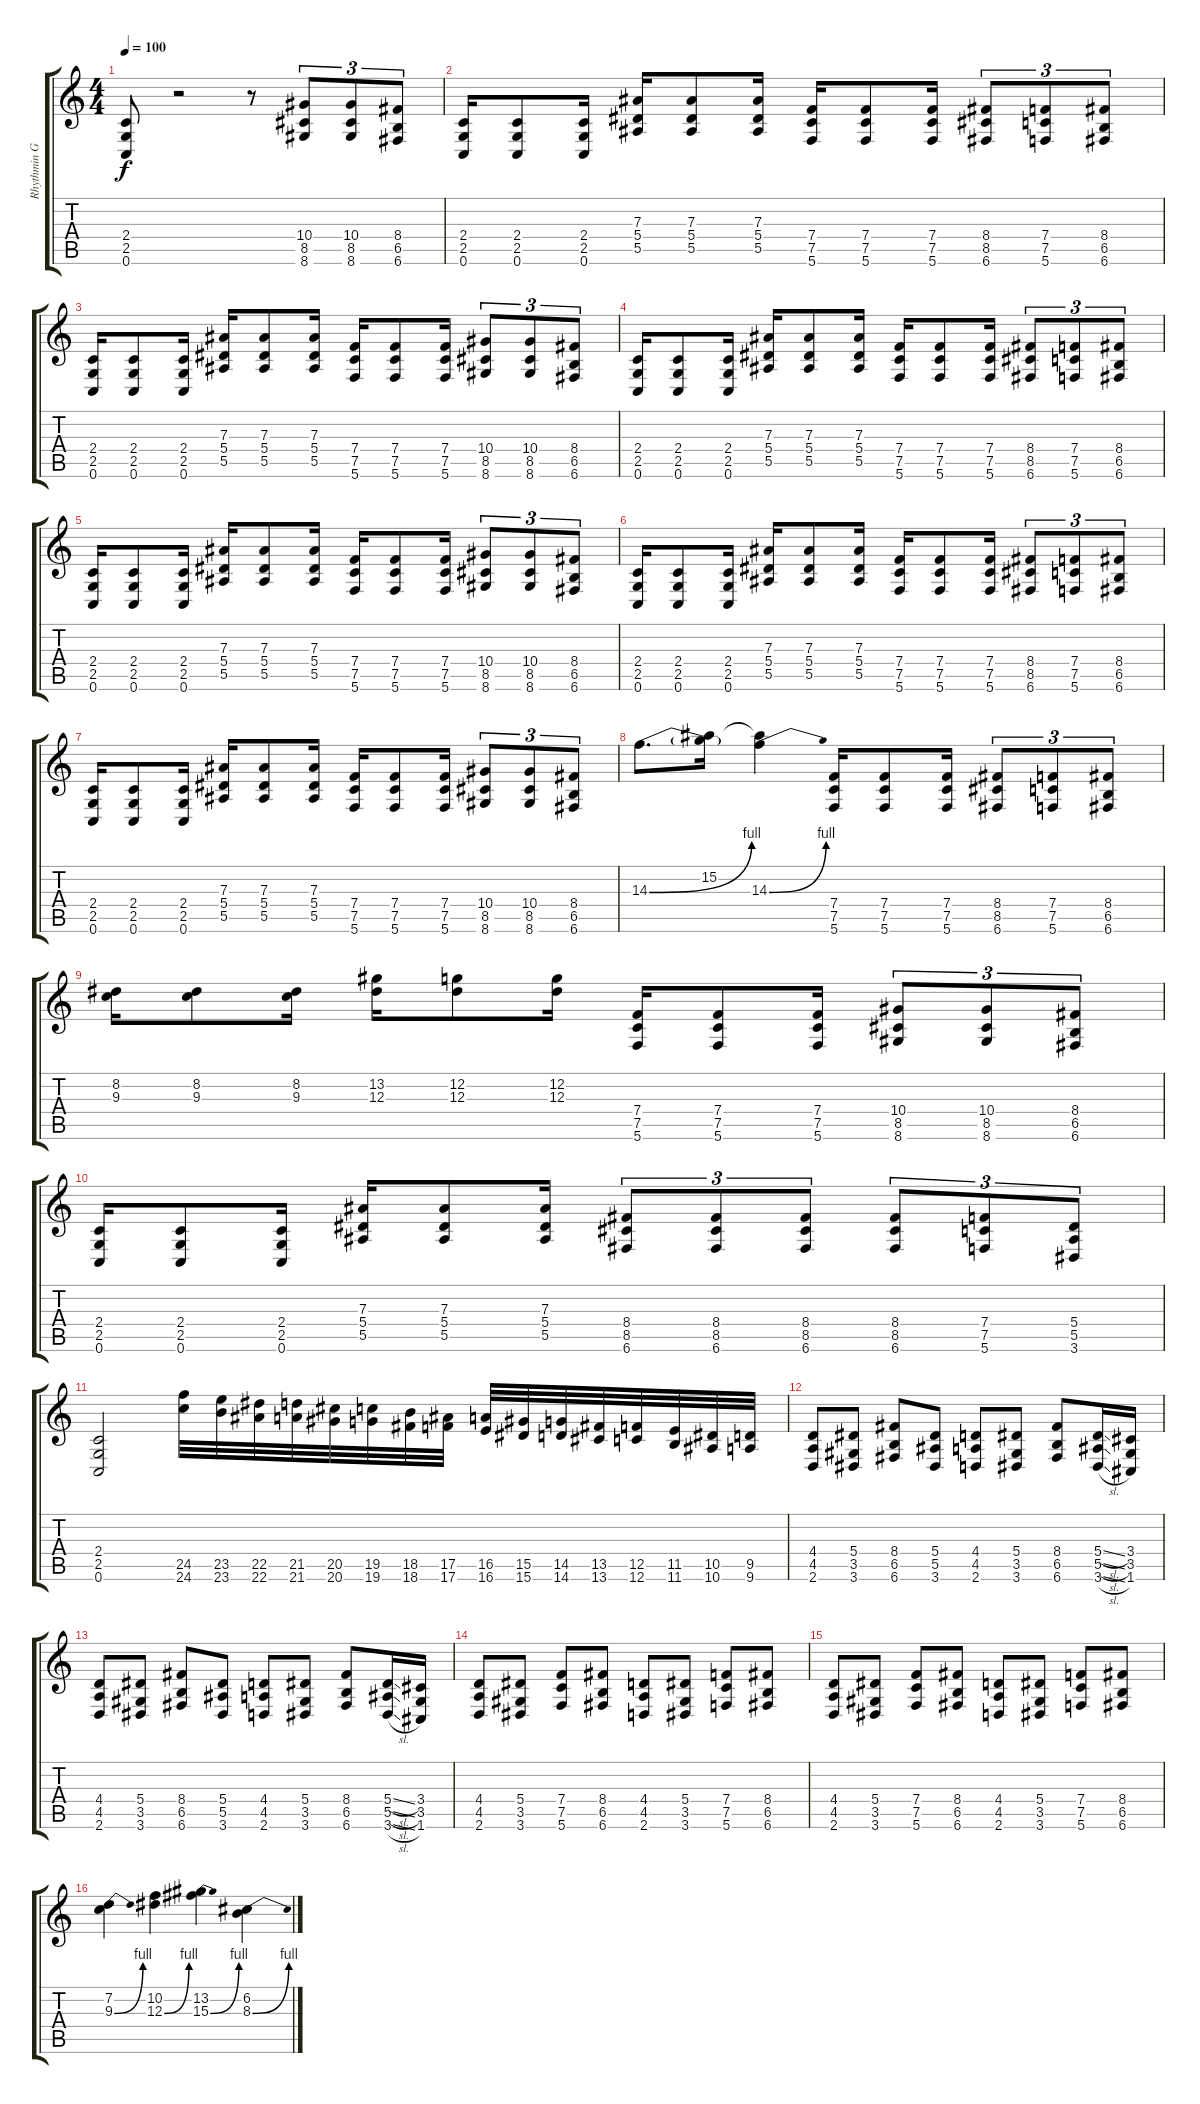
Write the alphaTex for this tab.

\track ("Rhythmin Guitar #1" "Rhythmin G") {instrument overdrivenguitar}
\staff {score tabs}
\tuning (C4 G3 Eb3 Bb2 F2 C2) {hide}
\ts (4 4)
\tempo 100
\clef g2
\ks c
(2.4 2.5 0.6).8{dy f} r.2 r.8 (10.4 8.5 8.6).8{tu (3 2)} (10.4 8.5 8.6).8{tu (3 2)} (8.4 6.5 6.6).8{tu (3 2)} |
(2.4 2.5 0.6).16 (2.4 2.5 0.6).8 (2.4 2.5 0.6).16 (7.3 5.4 5.5).16 (7.3 5.4 5.5).8 (7.3 5.4 5.5).16 (7.4 7.5 5.6).16 (7.4 7.5 5.6).8 (7.4 7.5 5.6).16 (8.4 8.5 6.6).8{tu (3 2)} (7.4 7.5 5.6).8{tu (3 2)} (8.4 6.5 6.6).8{tu (3 2)} |
(2.4 2.5 0.6).16 (2.4 2.5 0.6).8 (2.4 2.5 0.6).16 (7.3 5.4 5.5).16 (7.3 5.4 5.5).8 (7.3 5.4 5.5).16 (7.4 7.5 5.6).16 (7.4 7.5 5.6).8 (7.4 7.5 5.6).16 (10.4 8.5 8.6).8{tu (3 2)} (10.4 8.5 8.6).8{tu (3 2)} (8.4 6.5 6.6).8{tu (3 2)} |
(2.4 2.5 0.6).16 (2.4 2.5 0.6).8 (2.4 2.5 0.6).16 (7.3 5.4 5.5).16 (7.3 5.4 5.5).8 (7.3 5.4 5.5).16 (7.4 7.5 5.6).16 (7.4 7.5 5.6).8 (7.4 7.5 5.6).16 (8.4 8.5 6.6).8{tu (3 2)} (7.4 7.5 5.6).8{tu (3 2)} (8.4 6.5 6.6).8{tu (3 2)} |
(2.4 2.5 0.6).16 (2.4 2.5 0.6).8 (2.4 2.5 0.6).16 (7.3 5.4 5.5).16 (7.3 5.4 5.5).8 (7.3 5.4 5.5).16 (7.4 7.5 5.6).16 (7.4 7.5 5.6).8 (7.4 7.5 5.6).16 (10.4 8.5 8.6).8{tu (3 2)} (10.4 8.5 8.6).8{tu (3 2)} (8.4 6.5 6.6).8{tu (3 2)} |
(2.4 2.5 0.6).16 (2.4 2.5 0.6).8 (2.4 2.5 0.6).16 (7.3 5.4 5.5).16 (7.3 5.4 5.5).8 (7.3 5.4 5.5).16 (7.4 7.5 5.6).16 (7.4 7.5 5.6).8 (7.4 7.5 5.6).16 (8.4 8.5 6.6).8{tu (3 2)} (7.4 7.5 5.6).8{tu (3 2)} (8.4 6.5 6.6).8{tu (3 2)} |
(2.4 2.5 0.6).16 (2.4 2.5 0.6).8 (2.4 2.5 0.6).16 (7.3 5.4 5.5).16 (7.3 5.4 5.5).8 (7.3 5.4 5.5).16 (7.4 7.5 5.6).16 (7.4 7.5 5.6).8 (7.4 7.5 5.6).16 (10.4 8.5 8.6).8{tu (3 2)} (10.4 8.5 8.6).8{tu (3 2)} (8.4 6.5 6.6).8{tu (3 2)} |
14.3{be (bend 0 0 60 4)}.8{d} (15.2 14.3{t}).16 (15.2{t} 14.3{be (bend 0 0 60 4)}).4 (7.4 7.5 5.6).16 (7.4 7.5 5.6).8 (7.4 7.5 5.6).16 (8.4 8.5 6.6).8{tu (3 2)} (7.4 7.5 5.6).8{tu (3 2)} (8.4 6.5 6.6).8{tu (3 2)} |
(8.2 9.3).16 (8.2 9.3).8 (8.2 9.3).16 (13.2 12.3).16 (12.2 12.3).8 (12.2 12.3).16 (7.4 7.5 5.6).16 (7.4 7.5 5.6).8 (7.4 7.5 5.6).16 (10.4 8.5 8.6).8{tu (3 2)} (10.4 8.5 8.6).8{tu (3 2)} (8.4 6.5 6.6).8{tu (3 2)} |
(2.4 2.5 0.6).16 (2.4 2.5 0.6).8 (2.4 2.5 0.6).16 (7.3 5.4 5.5).16 (7.3 5.4 5.5).8 (7.3 5.4 5.5).16 (8.4 8.5 6.6).8{tu (3 2)} (8.4 8.5 6.6).8{tu (3 2)} (8.4 8.5 6.6).8{tu (3 2)} (8.4 8.5 6.6).8{tu (3 2)} (7.4 7.5 5.6).8{tu (3 2)} (5.4 5.5 3.6).8{tu (3 2)} |
(2.4 2.5 0.6).2 (24.5 24.6).32{instrument guitarfretnoise} (23.5 23.6).32 (22.5 22.6).32 (21.5 21.6).32 (20.5 20.6).32 (19.5 19.6).32 (18.5 18.6).32 (17.5 17.6).32 (16.5 16.6).32 (15.5 15.6).32 (14.5 14.6).32 (13.5 13.6).32 (12.5 12.6).32 (11.5 11.6).32 (10.5 10.6).32 (9.5 9.6).32 |
(4.4 4.5 2.6).8{instrument overdrivenguitar} (5.4 3.5 3.6).8 (8.4 6.5 6.6).8 (5.4 5.5 3.6).8 (4.4 4.5 2.6).8 (5.4 3.5 3.6).8 (8.4 6.5 6.6).8 (5.4{sl} 5.5{sl} 3.6{sl}).16 (3.4 3.5 1.6).16 |
(4.4 4.5 2.6).8 (5.4 3.5 3.6).8 (8.4 6.5 6.6).8 (5.4 5.5 3.6).8 (4.4 4.5 2.6).8 (5.4 3.5 3.6).8 (8.4 6.5 6.6).8 (5.4{sl} 5.5{sl} 3.6{sl}).16 (3.4 3.5 1.6).16 |
(4.4 4.5 2.6).8 (5.4 3.5 3.6).8 (7.4 7.5 5.6).8 (8.4 6.5 6.6).8 (4.4 4.5 2.6).8 (5.4 3.5 3.6).8 (7.4 7.5 5.6).8 (8.4 6.5 6.6).8 |
(4.4 4.5 2.6).8 (5.4 3.5 3.6).8 (7.4 7.5 5.6).8 (8.4 6.5 6.6).8 (4.4 4.5 2.6).8 (5.4 3.5 3.6).8 (7.4 7.5 5.6).8 (8.4 6.5 6.6).8 |
(7.2 9.3{be (bend 0 0 60 4)}).4 (10.2 12.3{be (bend 0 0 60 4)}).4 (13.2 15.3{be (bend 0 0 60 4)}).4 (6.2 8.3{be (bend 0 0 60 4)}).4
